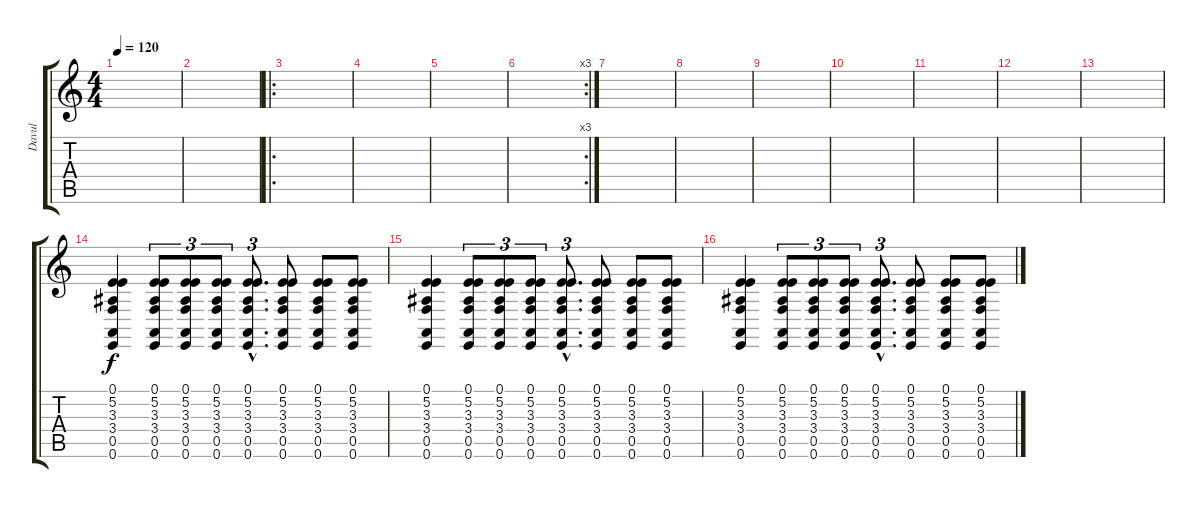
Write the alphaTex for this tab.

\track ("Davul" "Davul") {instrument taikodrum}
\staff {score tabs}
\tuning (E4 B3 G3 D3 A2 E2) {hide}
\ts (4 4)
\tempo 120
\clef g2
\ks c
|
|
\ro
|
|
|
\rc 3
|
|
|
|
|
|
|
|
(0.1 5.2 3.3 3.4 0.5 0.6).4 (0.1 5.2 3.3 3.4 0.5 0.6).8{tu (3 2)} (0.1 5.2 3.3 3.4 0.5 0.6).8{tu (3 2)} (0.1 5.2 3.3 3.4 0.5 0.6).8{tu (3 2)} (0.1{hac} 5.2{hac} 3.3{hac} 3.4{hac} 0.5{hac} 0.6{hac}).8{d tu (3 2)} (0.1 5.2 3.3 3.4 0.5 0.6).8 (0.1 5.2 3.3 3.4 0.5 0.6).8 (0.1 5.2 3.3 3.4 0.5 0.6).8 |
(0.1 5.2 3.3 3.4 0.5 0.6).4 (0.1 5.2 3.3 3.4 0.5 0.6).8{tu (3 2)} (0.1 5.2 3.3 3.4 0.5 0.6).8{tu (3 2)} (0.1 5.2 3.3 3.4 0.5 0.6).8{tu (3 2)} (0.1{hac} 5.2{hac} 3.3{hac} 3.4{hac} 0.5{hac} 0.6{hac}).8{d tu (3 2)} (0.1 5.2 3.3 3.4 0.5 0.6).8 (0.1 5.2 3.3 3.4 0.5 0.6).8 (0.1 5.2 3.3 3.4 0.5 0.6).8 |
(0.1 5.2 3.3 3.4 0.5 0.6).4 (0.1 5.2 3.3 3.4 0.5 0.6).8{tu (3 2)} (0.1 5.2 3.3 3.4 0.5 0.6).8{tu (3 2)} (0.1 5.2 3.3 3.4 0.5 0.6).8{tu (3 2)} (0.1{hac} 5.2{hac} 3.3{hac} 3.4{hac} 0.5{hac} 0.6{hac}).8{d tu (3 2)} (0.1 5.2 3.3 3.4 0.5 0.6).8 (0.1 5.2 3.3 3.4 0.5 0.6).8 (0.1 5.2 3.3 3.4 0.5 0.6).8
